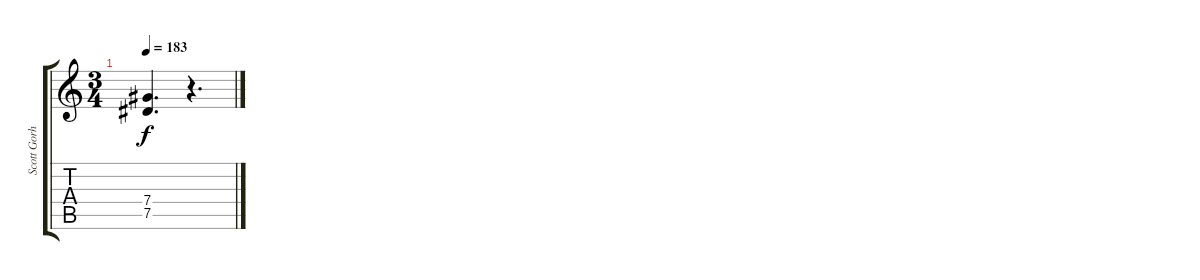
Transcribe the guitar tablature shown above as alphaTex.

\track ("Scott Gorham" "Scott Gorh") {instrument distortionguitar}
\staff {score tabs}
\tuning (Eb4 Bb3 Gb3 Db3 Ab2 Eb2) {hide}
\ts (3 4)
\tempo 183
\clef g2
\ks c
(7.4{t} 7.5{t}).4{d dy f} r.4{d}
